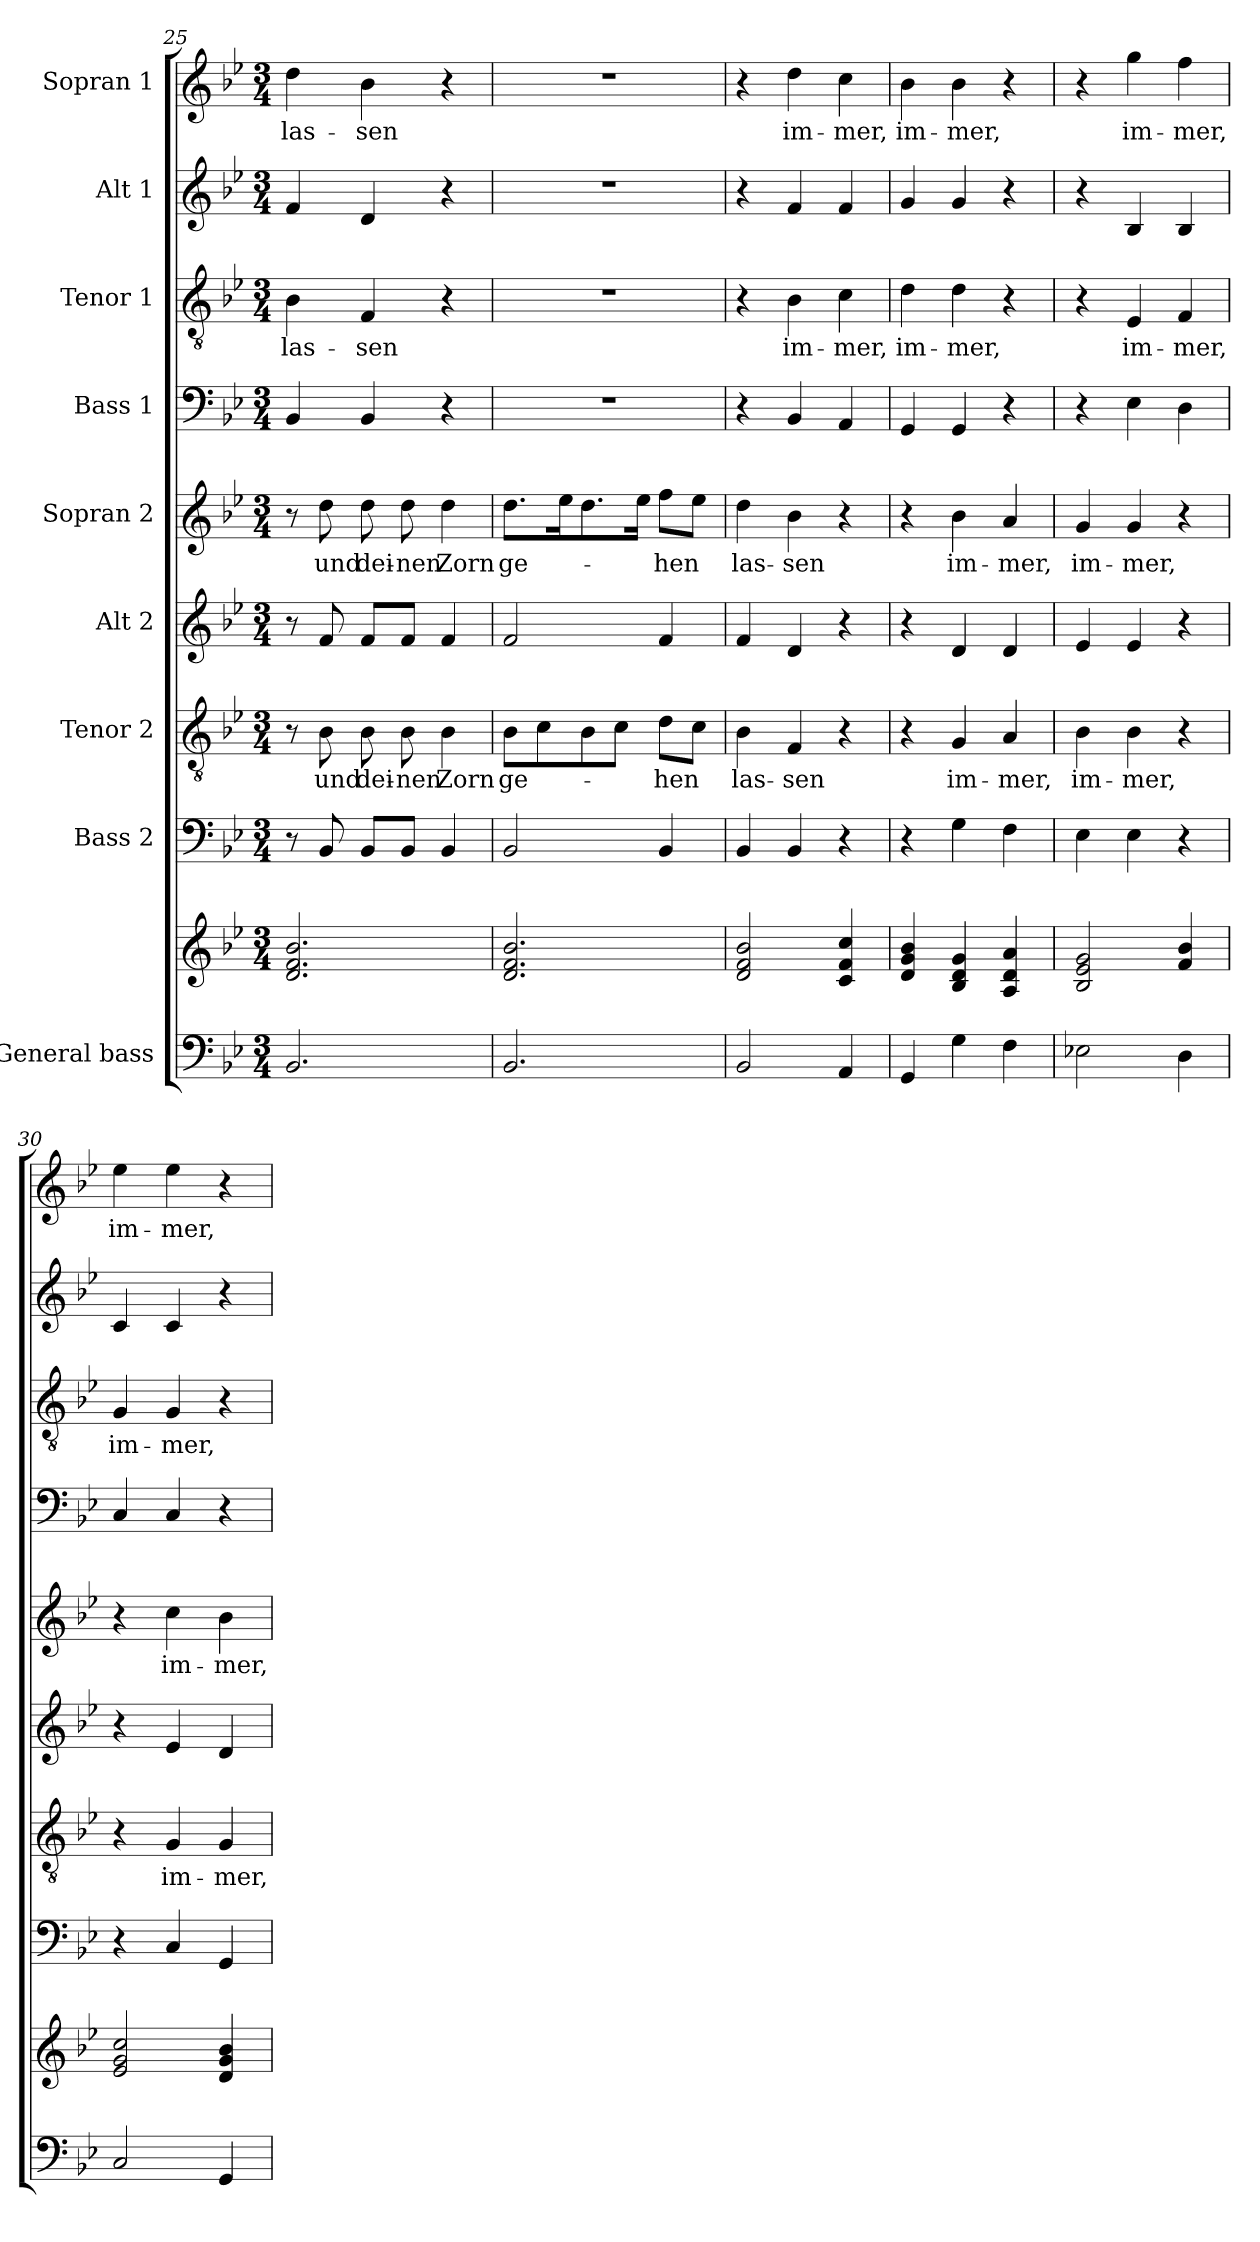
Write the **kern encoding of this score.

**kern	**kern	**kern	**kern	**text	**kern	**kern	**text	**kern	**kern	**text	**kern	**kern	**text
*part9	*part9	*part8	*part7	*part7	*part6	*part5	*part5	*part4	*part3	*part3	*part2	*part1	*part1
*staff10	*staff9	*staff8	*staff7	*staff7	*staff6	*staff5	*staff5	*staff4	*staff3	*staff3	*staff2	*staff1	*staff1
*I"General bass	*	*I"Bass 2	*I"Tenor 2	*	*I"Alt 2	*I"Sopran 2	*	*I"Bass 1	*I"Tenor 1	*	*I"Alt 1	*I"Sopran 1	*
*clefF4	*clefG2	*clefF4	*clefGv2	*	*clefG2	*clefG2	*	*clefF4	*clefGv2	*	*clefG2	*clefG2	*
*k[b-e-]	*k[b-e-]	*k[b-e-]	*k[b-e-]	*	*k[b-e-]	*k[b-e-]	*	*k[b-e-]	*k[b-e-]	*	*k[b-e-]	*k[b-e-]	*
*M3/4	*M3/4	*M3/4	*M3/4	*	*M3/4	*M3/4	*	*M3/4	*M3/4	*	*M3/4	*M3/4	*
=25	=25	=25	=25	=25	=25	=25	=25	=25	=25	=25	=25	=25	=25
2.BB-/	2.d/ 2.f/ 2.b-/	8r	8r	.	8r	8r	.	4BB-/	4B-\	las-	4f/	4dd\	las-
.	.	8BB-/	8B-\	und	8f/	8dd\	und	.	.	.	.	.	.
.	.	8BB-/L	8B-\	dei-	8f/L	8dd\	dei-	4BB-/	4F/	-sen	4d/	4b-\	-sen
.	.	8BB-/J	8B-\	-nen	8f/J	8dd\	-nen	.	.	.	.	.	.
.	.	4BB-/	4B-\	Zorn	4f/	4dd\	Zorn	4r	4r	.	4r	4r	.
=26	=26	=26	=26	=26	=26	=26	=26	=26	=26	=26	=26	=26	=26
2.BB-/	2.d/ 2.f/ 2.b-/	2BB-/	8B-\L	ge-	2f/	8.dd\L	ge-	2.r	2.r	.	2.r	2.r	.
.	.	.	8c\	.	.	.	.	.	.	.	.	.	.
.	.	.	.	.	.	16ee-\K	.	.	.	.	.	.	.
.	.	.	8B-\	.	.	8.dd\	.	.	.	.	.	.	.
.	.	.	8c\J	.	.	.	.	.	.	.	.	.	.
.	.	.	.	.	.	16ee-\Jk	.	.	.	.	.	.	.
.	.	4BB-/	8d\L	-hen	4f/	8ff\L	-hen	.	.	.	.	.	.
.	.	.	8c\J	.	.	8ee-\J	.	.	.	.	.	.	.
=27	=27	=27	=27	=27	=27	=27	=27	=27	=27	=27	=27	=27	=27
2BB-/	2d/ 2f/ 2b-/	4BB-/	4B-\	las-	4f/	4dd\	las-	4r	4r	.	4r	4r	.
.	.	4BB-/	4F/	-sen	4d/	4b-\	-sen	4BB-/	4B-\	im-	4f/	4dd\	im-
4AA/	4c/ 4f/ 4cc/	4r	4r	.	4r	4r	.	4AA/	4c\	-mer,	4f/	4cc\	-mer,
!!LO:LB:g=z
=28	=28	=28	=28	=28	=28	=28	=28	=28	=28	=28	=28	=28	=28
4GG/	4d/ 4g/ 4b-/	4r	4r	.	4r	4r	.	4GG/	4d\	im-	4g/	4b-\	im-
4G\	4B-/ 4d/ 4g/	4G\	4G/	im-	4d/	4b-\	im-	4GG/	4d\	-mer,	4g/	4b-\	-mer,
4F\	4A/ 4d/ 4a/	4F\	4A/	-mer,	4d/	4a/	-mer,	4r	4r	.	4r	4r	.
=29	=29	=29	=29	=29	=29	=29	=29	=29	=29	=29	=29	=29	=29
2E-X\	2B-/ 2e-/ 2g/	4E-\	4B-\	im-	4e-/	4g/	im-	4r	4r	.	4r	4r	.
.	.	4E-\	4B-\	-mer,	4e-/	4g/	-mer,	4E-\	4E-/	im-	4B-/	4gg\	im-
4D\	4f/ 4b-/	4r	4r	.	4r	4r	.	4D\	4F/	-mer,	4B-/	4ff\	-mer,
=30	=30	=30	=30	=30	=30	=30	=30	=30	=30	=30	=30	=30	=30
2C/	2e-/ 2g/ 2cc/	4r	4r	.	4r	4r	.	4C/	4G/	im-	4c/	4ee-\	im-
.	.	4C/	4G/	im-	4e-/	4cc\	im-	4C/	4G/	-mer,	4c/	4ee-\	-mer,
4GG/	4d/ 4g/ 4b-/	4GG/	4G/	-mer,	4d/	4b-\	-mer,	4r	4r	.	4r	4r	.
=	=	=	=	=	=	=	=	=	=	=	=	=	=
*-	*-	*-	*-	*-	*-	*-	*-	*-	*-	*-	*-	*-	*-
